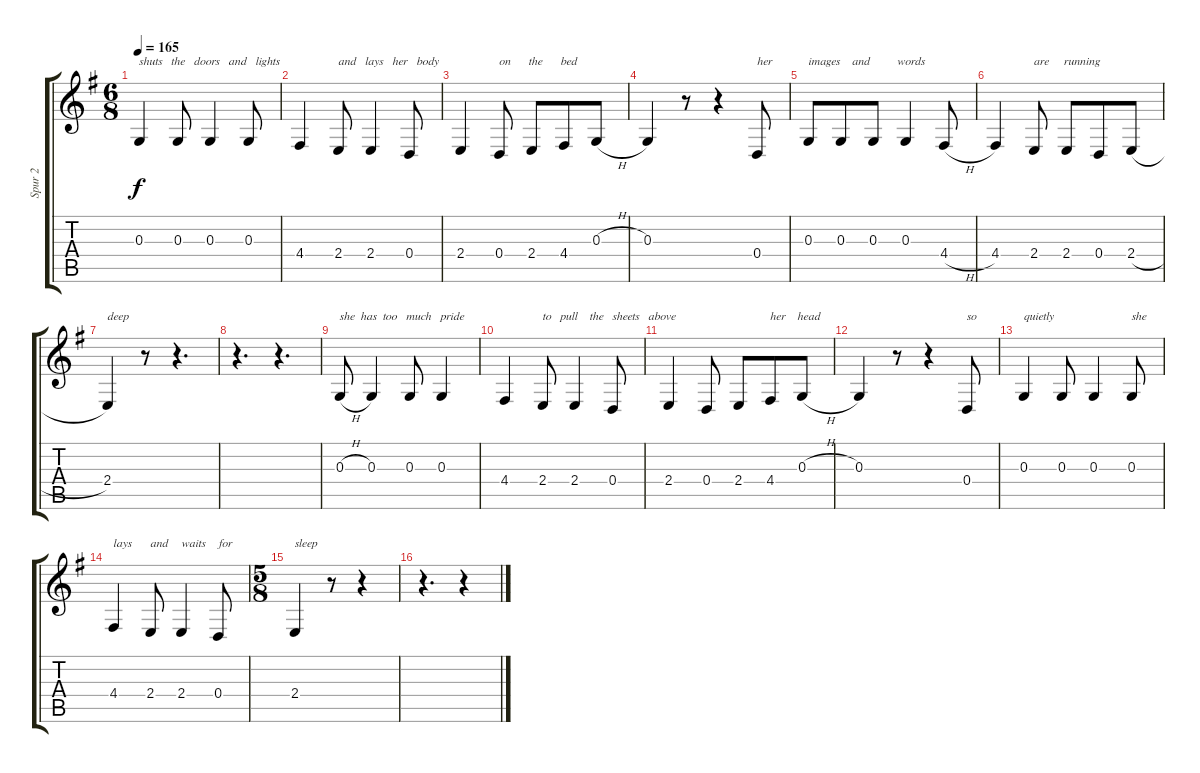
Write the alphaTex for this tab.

\track ("Spur 2" "Spur 2") {instrument synthstrings1}
\staff {score tabs}
\tuning (E4 B3 G3 D3 A2 E2) {hide}
\ts (6 8)
\tempo 165
\clef g2
\ks g
0.3.4{txt "shuts   the   doors   and   lights" dy f} 0.3.8 0.3.4 0.3.8 |
4.4.4 2.4.8{txt "and   lays   her   body "} 2.4.4 0.4.8 |
2.4.4 0.4.8{txt "on      the      bed"} 2.4.8 4.4.8 0.3{h}.8 |
0.3.4 r.8 r.4 0.4.8{txt "her"} |
0.3.8{txt "images    and         words"} 0.3.8 0.3.8 0.3.4 4.4{h}.8 |
4.4.4 2.4.8{txt "are     running"} 2.4.8 0.4.8 2.4{h}.8 |
2.4.4{txt "deep"} r.8 r.4{d} |
r.4{d} r.4{d} |
0.3{h}.8{txt "she  has  too   much   pride"} 0.3.4 0.3.8 0.3.4 |
4.4.4 2.4.8{txt "to   pull    the   sheets   above"} 2.4.4 0.4.8 |
2.4.4 0.4.8 2.4.8 4.4.8{txt "her    head"} 0.3{h}.8 |
0.3.4 r.8 r.4 0.4.8{txt "so"} |
0.3.4{txt "quietly        "} 0.3.8 0.3.4 0.3.8{txt "she"} |
4.4.4{txt "lays"} 2.4.8{txt "and"} 2.4.4{txt "waits"} 0.4.8{txt "for"} |
\ts (5 8)
2.4.4{txt "sleep"} r.8 r.4 |
r.4{d} r.4
